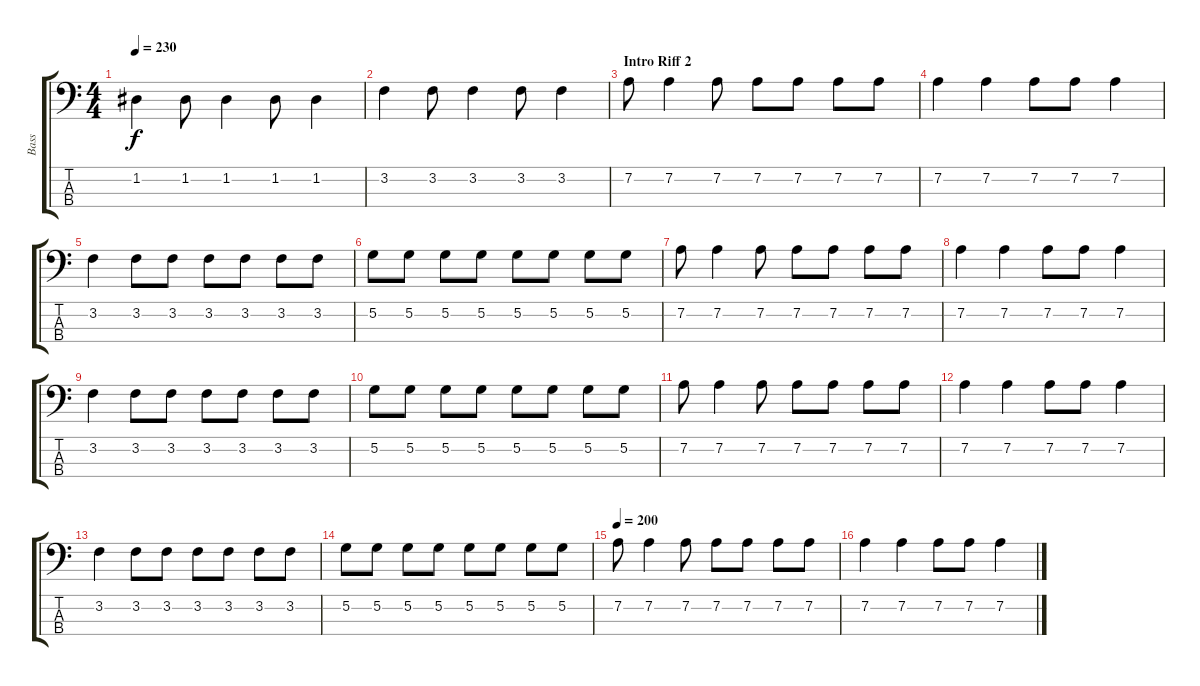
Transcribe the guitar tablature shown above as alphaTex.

\track ("Bass" "Bass") {instrument electricbassfinger}
\staff {score tabs}
\tuning (G2 D2 A1 E1) {hide}
\ts (4 4)
\tempo 230
\clef f4
\ks c
1.2.4{dy f} 1.2.8 1.2.4 1.2.8 1.2.4 |
3.2.4 3.2.8 3.2.4 3.2.8 3.2.4 |
\section ("" "Intro Riff 2")
7.2.8 7.2.4 7.2.8 7.2.8 7.2.8 7.2.8 7.2.8 |
7.2.4 7.2.4 7.2.8 7.2.8 7.2.4 |
3.2.4 3.2.8 3.2.8 3.2.8 3.2.8 3.2.8 3.2.8 |
5.2.8 5.2.8 5.2.8 5.2.8 5.2.8 5.2.8 5.2.8 5.2.8 |
7.2.8 7.2.4 7.2.8 7.2.8 7.2.8 7.2.8 7.2.8 |
7.2.4 7.2.4 7.2.8 7.2.8 7.2.4 |
3.2.4 3.2.8 3.2.8 3.2.8 3.2.8 3.2.8 3.2.8 |
5.2.8 5.2.8 5.2.8 5.2.8 5.2.8 5.2.8 5.2.8 5.2.8 |
7.2.8 7.2.4 7.2.8 7.2.8 7.2.8 7.2.8 7.2.8 |
7.2.4 7.2.4 7.2.8 7.2.8 7.2.4 |
3.2.4 3.2.8 3.2.8 3.2.8 3.2.8 3.2.8 3.2.8 |
5.2.8 5.2.8 5.2.8 5.2.8 5.2.8 5.2.8 5.2.8 5.2.8 |
\tempo 200
7.2.8 7.2.4 7.2.8 7.2.8 7.2.8 7.2.8 7.2.8 |
7.2.4 7.2.4 7.2.8 7.2.8 7.2.4
